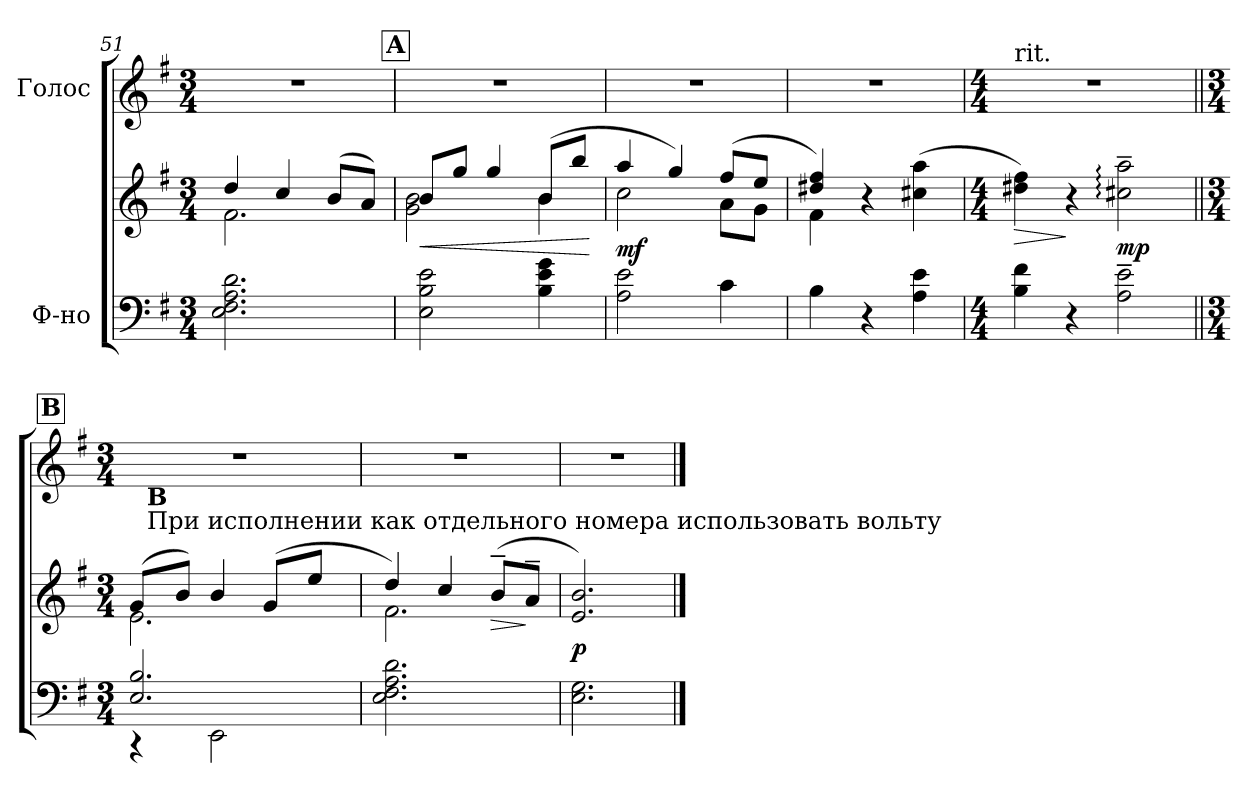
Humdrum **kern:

**kern	**kern	**dynam	**kern
*part2	*part2	*part2	*part1
*staff3	*staff2	*staff2/3	*staff1
*I"Ф-но	*	*	*I"Голос
*clefF4	*clefG2	*	*clefG2
*k[f#]	*k[f#]	*	*k[f#]
*e:	*e:	*	*e:
*M3/4	*M3/4	*	*M3/4
=51	=51	=51	=51
*	*^	*	*
!	!	!	!	!LO:N:vis=1
2.Ei\ 2.F#i 2.Ai 2.di	4ddi/	2.f#i\	.	2.r
.	4cci/	.	.	.
.	(8bi/L	.	.	.
.	8ai/J)	.	.	.
!!LO:LB:g=z
!!LO:REH:place=s1:B:color=#000000:enc=box:fs=18.5691:t=A
=52	=52	=52	=52	=52
!	!	!	!LO:HP:b	!LO:N:vis=1
2Ei\ 2Bi 2ei	8bi/L	2gi\ 2bi	<	2.r
.	8ggi/J	.	.	.
.	4ggi/	.	.	.
4Bi\ 4ei 4gi	(8bi/L	4bi\	.	.
.	8bbi/J	.	.	.
*	*v	*v	*	*
.	.	[	.
=53	=53	=53	=53
*	*^	*	*
!	!	!	!	!LO:N:vis=1
2Ai\ 2ei	4aai/	2cci\	mf	2.r
.	4ggi/)	.	.	.
4ci\	(8ff#i/L	8ai\L	.	.
.	8eei/J	8gi\J	.	.
=54	=54	=54	=54	=54
!	!	!	!	!LO:N:vis=1
4Bi\	4dd#Xi/ 4ff#i)	4f#i\	.	2.r
4r	4r	2ryy	.	.
4Ai\ 4ei	(4cc#Xi\ 4aai	.	.	.
*	*v	*v	*	*
=55	=55	=55	=55
*M4/4	*M4/4	*	*M4/4
!	!	!	!LO:TX:t=rit.
!	!	!LO:HP:b	!
4Bi\ 4f#i	4dd#Xi\ 4ff#i)	>	1r
4r	4r	]	.
2Ai\~ 2ei~	2cc#Xi\:~ 2aai:~	mp	.
!!LO:LB:g=z
!!LO:REH:place=s1:B:color=#000000:enc=box:fs=18.5691:t=B
=56||	=56||	=56||	=56||
*M3/4	*M3/4	*	*M3/4
*^	*^	*	*
!	!	!	!	!	!LO:N:vis=1
*	*	*	*^	*	*
2.Ei/ 2.Bi	4r	(8gi/L	2.ei\	32ryy	.	2.r
.	.	.	.	512ryy	.	.
!	!	!	!	!LO:TX:a:t=При исполнении как отдельного номера использовать вольту	!	!
!	!	!	!	!LO:TX:B:t=В	!	!
.	.	.	.	2ryy	.	.
.	.	8bi/J)	.	.	.	.
.	2EEi\	4bi/	.	.	.	.
.	.	(8gi/L	.	.	.	.
.	.	.	.	8ryy	.	.
.	.	8eei/J	.	.	.	.
.	.	.	.	16ryy	.	.
.	.	.	.	64...ryy	.	.
=57	=57	=57	=57	=57	=57	=57
!	!	!	!	!	!	!LO:N:vis=1
*v	*v	*	*	*	*	*
*	*	*v	*v	*	*
2.Ei\ 2.F#i 2.Ai 2.di	4ddi/)	2.f#i\	.	2.r
.	4cci/	.	.	.
!	!	!	!LO:HP:b	!
.	(8b~i/L	.	>	.
.	8a~i/J	.	]	.
*	*v	*v	*	*
=58	=58	=58	=58
!	!	!	!LO:N:vis=1
2.Ei\ 2.Gi	2.ei/ 2.bi)	p	2.r
==	==	==	==
*-	*-	*-	*-
